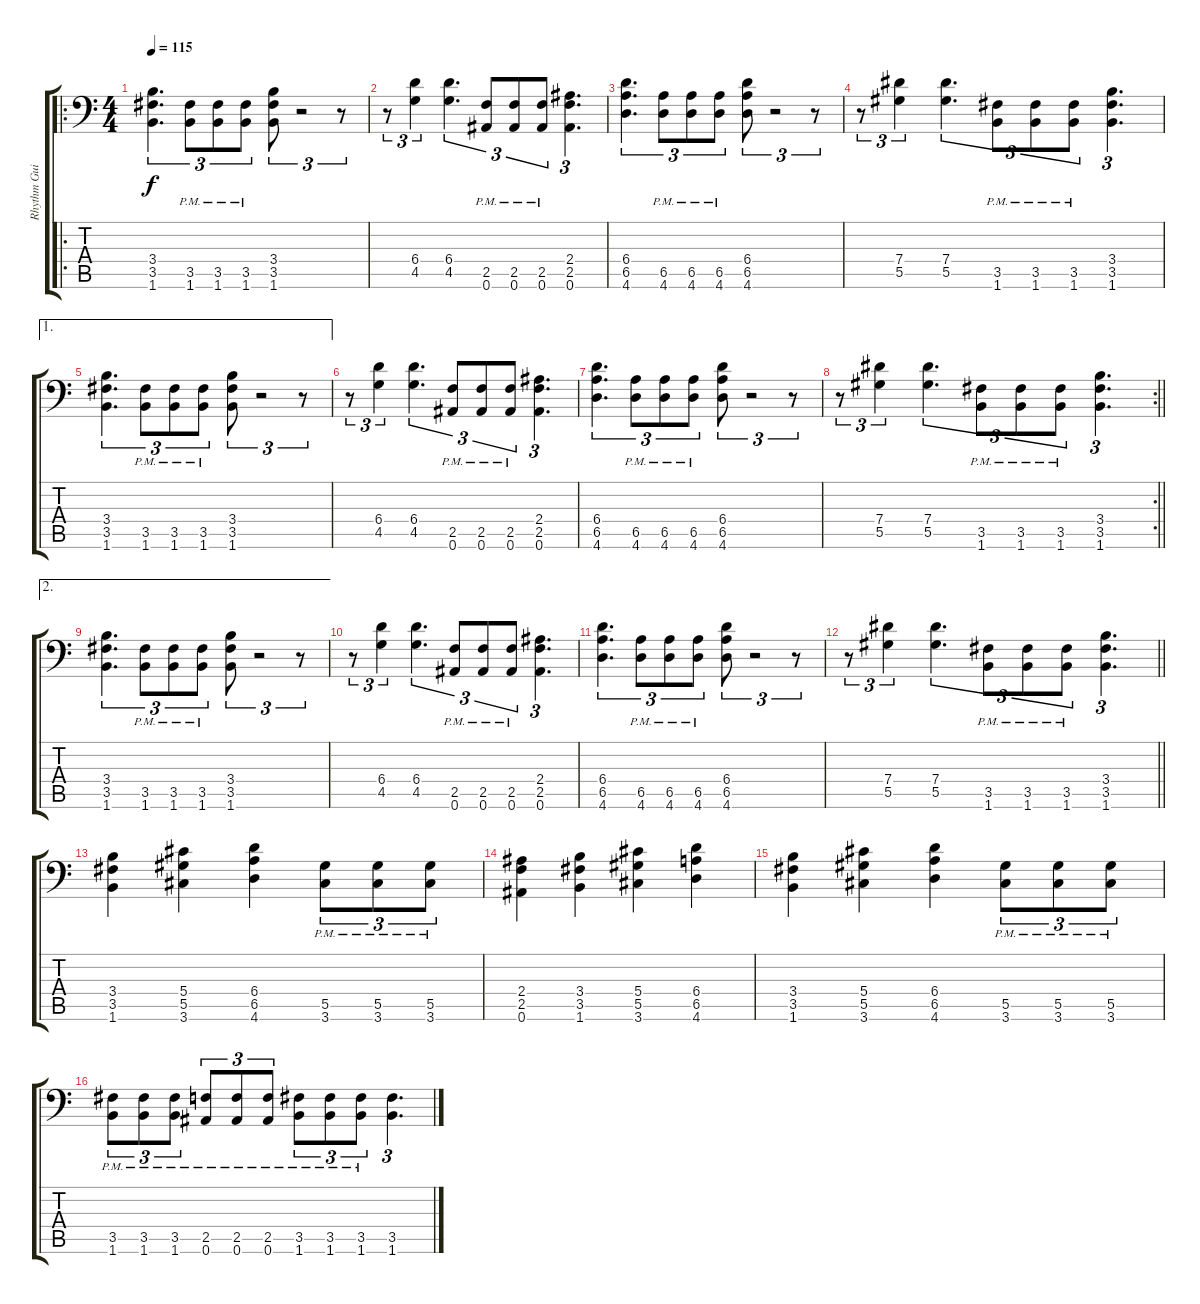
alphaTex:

\track ("Rhythm Guitar 2" "Rhythm Gui") {instrument distortionguitar}
\staff {score tabs}
\tuning (Bb3 F3 Db3 Ab2 Eb2 Bb1) {hide}
\ro
\ts (4 4)
\tempo 115
\clef f4
\ks c
(3.4 3.5 1.6).4{d tu (3 2) dy f} (3.5{pm} 1.6{pm}).8{tu (3 2)} (3.5{pm} 1.6{pm}).8{tu (3 2)} (3.5{pm} 1.6{pm}).8{tu (3 2)} (3.4 3.5 1.6).8{tu (3 2)} r.2{tu (3 2)} r.8{tu (3 2)} |
r.8{tu (3 2)} (6.4 4.5).4{tu (3 2)} (6.4 4.5).4{d tu (3 2)} (2.5{pm} 0.6{pm}).8{tu (3 2)} (2.5{pm} 0.6{pm}).8{tu (3 2)} (2.5{pm} 0.6{pm}).8{tu (3 2)} (2.4 2.5 0.6).4{d tu (3 2)} |
(6.4 6.5 4.6).4{d tu (3 2)} (6.5{pm} 4.6{pm}).8{tu (3 2)} (6.5{pm} 4.6{pm}).8{tu (3 2)} (6.5{pm} 4.6{pm}).8{tu (3 2)} (6.4 6.5 4.6).8{tu (3 2)} r.2{tu (3 2)} r.8{tu (3 2)} |
r.8{tu (3 2)} (7.4 5.5).4{tu (3 2)} (7.4 5.5).4{d tu (3 2)} (3.5{pm} 1.6{pm}).8{tu (3 2)} (3.5{pm} 1.6{pm}).8{tu (3 2)} (3.5{pm} 1.6{pm}).8{tu (3 2)} (3.4 3.5 1.6).4{d tu (3 2)} |
\ae 1
(3.4 3.5 1.6).4{d tu (3 2)} (3.5{pm} 1.6{pm}).8{tu (3 2)} (3.5{pm} 1.6{pm}).8{tu (3 2)} (3.5{pm} 1.6{pm}).8{tu (3 2)} (3.4 3.5 1.6).8{tu (3 2)} r.2{tu (3 2)} r.8{tu (3 2)} |
r.8{tu (3 2)} (6.4 4.5).4{tu (3 2)} (6.4 4.5).4{d tu (3 2)} (2.5{pm} 0.6{pm}).8{tu (3 2)} (2.5{pm} 0.6{pm}).8{tu (3 2)} (2.5{pm} 0.6{pm}).8{tu (3 2)} (2.4 2.5 0.6).4{d tu (3 2)} |
(6.4 6.5 4.6).4{d tu (3 2)} (6.5{pm} 4.6{pm}).8{tu (3 2)} (6.5{pm} 4.6{pm}).8{tu (3 2)} (6.5{pm} 4.6{pm}).8{tu (3 2)} (6.4 6.5 4.6).8{tu (3 2)} r.2{tu (3 2)} r.8{tu (3 2)} |
\rc 2
\barLineRight lightlight
r.8{tu (3 2)} (7.4 5.5).4{tu (3 2)} (7.4 5.5).4{d tu (3 2)} (3.5{pm} 1.6{pm}).8{tu (3 2)} (3.5{pm} 1.6{pm}).8{tu (3 2)} (3.5{pm} 1.6{pm}).8{tu (3 2)} (3.4 3.5 1.6).4{d tu (3 2)} |
\ae 2
(3.4 3.5 1.6).4{d tu (3 2)} (3.5{pm} 1.6{pm}).8{tu (3 2)} (3.5{pm} 1.6{pm}).8{tu (3 2)} (3.5{pm} 1.6{pm}).8{tu (3 2)} (3.4 3.5 1.6).8{tu (3 2)} r.2{tu (3 2)} r.8{tu (3 2)} |
r.8{tu (3 2)} (6.4 4.5).4{tu (3 2)} (6.4 4.5).4{d tu (3 2)} (2.5{pm} 0.6{pm}).8{tu (3 2)} (2.5{pm} 0.6{pm}).8{tu (3 2)} (2.5{pm} 0.6{pm}).8{tu (3 2)} (2.4 2.5 0.6).4{d tu (3 2)} |
(6.4 6.5 4.6).4{d tu (3 2)} (6.5{pm} 4.6{pm}).8{tu (3 2)} (6.5{pm} 4.6{pm}).8{tu (3 2)} (6.5{pm} 4.6{pm}).8{tu (3 2)} (6.4 6.5 4.6).8{tu (3 2)} r.2{tu (3 2)} r.8{tu (3 2)} |
\barLineRight lightlight
r.8{tu (3 2)} (7.4 5.5).4{tu (3 2)} (7.4 5.5).4{d tu (3 2)} (3.5{pm} 1.6{pm}).8{tu (3 2)} (3.5{pm} 1.6{pm}).8{tu (3 2)} (3.5{pm} 1.6{pm}).8{tu (3 2)} (3.4 3.5 1.6).4{d tu (3 2)} |
(3.4 3.5 1.6).4 (5.4 5.5 3.6).4 (6.4 6.5 4.6).4 (5.5{pm} 3.6{pm}).8{tu (3 2)} (5.5{pm} 3.6{pm}).8{tu (3 2)} (5.5{pm} 3.6{pm}).8{tu (3 2)} |
(2.4 2.5 0.6).4 (3.4 3.5 1.6).4 (5.4 5.5 3.6).4 (6.4 6.5 4.6).4 |
(3.4 3.5 1.6).4 (5.4 5.5 3.6).4 (6.4 6.5 4.6).4 (5.5{pm} 3.6{pm}).8{tu (3 2)} (5.5{pm} 3.6{pm}).8{tu (3 2)} (5.5{pm} 3.6{pm}).8{tu (3 2)} |
(3.5{pm} 1.6{pm}).8{tu (3 2)} (3.5{pm} 1.6{pm}).8{tu (3 2)} (3.5{pm} 1.6{pm}).8{tu (3 2)} (2.5{pm} 0.6{pm}).8{tu (3 2)} (2.5{pm} 0.6{pm}).8{tu (3 2)} (2.5{pm} 0.6{pm}).8{tu (3 2)} (3.5{pm} 1.6{pm}).8{tu (3 2)} (3.5{pm} 1.6{pm}).8{tu (3 2)} (3.5{pm} 1.6{pm}).8{tu (3 2)} (3.5 1.6).4{d tu (3 2)}
